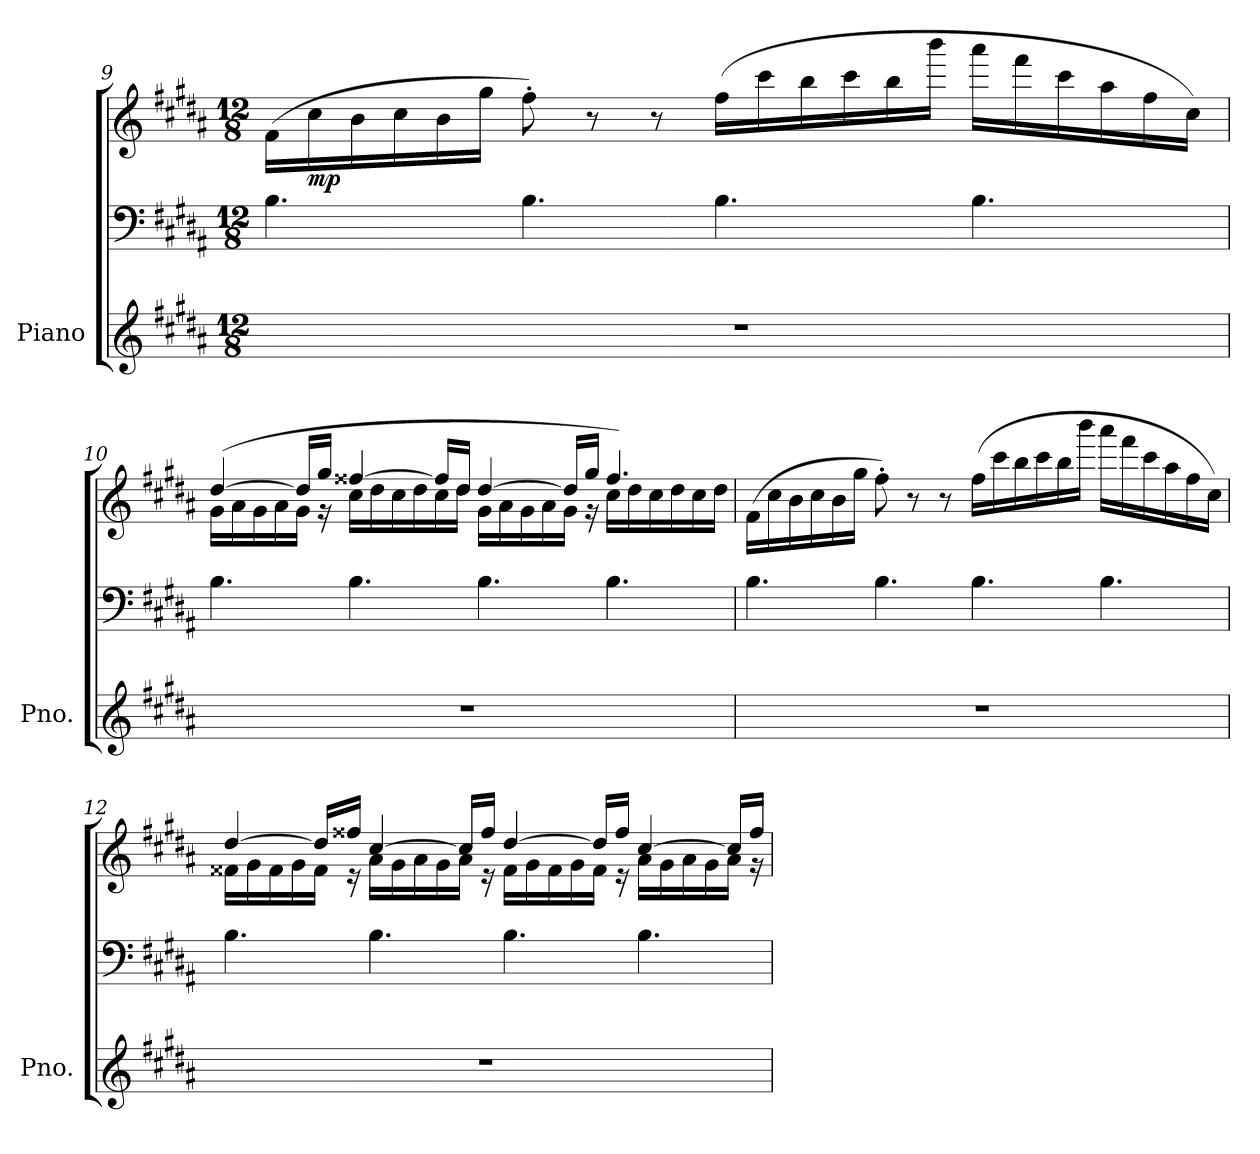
**kern	**kern	**kern	**dynam
*part1	*part1	*part1	*part1
*staff3	*staff2	*staff1	*staff1/2/3
*I"Piano	*	*	*
*I'Pno.	*	*	*
*clefG2	*clefF4	*clefG2	*
*k[f#c#g#d#a#]	*k[f#c#g#d#a#]	*k[f#c#g#d#a#]	*
*M12/8	*M12/8	*M12/8	*
=9	=9	=9	=9
1.r	4.B\	(>16f#\LL	.
!	!	!	!LO:DY:b
.	.	16cc#\	mp
.	.	16b\	.
.	.	16cc#\	.
.	.	16b\	.
.	.	16gg#\JJ	.
.	4.B\	8ff#'\)	.
.	.	8r	.
.	.	8r	.
.	4.B\	(>16ff#\LL	.
.	.	16ccc#\	.
.	.	16bb\	.
.	.	16ccc#\	.
.	.	16bb\	.
.	.	16bbb\JJ	.
.	4.B\	16aaa#\LL	.
.	.	16fff#\	.
.	.	16ccc#\	.
.	.	16aa#\	.
.	.	16ff#\	.
.	.	16cc#\JJ)	.
=10	=10	=10	=10
*	*	*^	*
1.r	4.B\	(>[4dd#/	16g#\LL	.
.	.	.	16a#\	.
.	.	.	16g#\	.
.	.	.	16a#\	.
.	.	16dd#/LL]	16g#\JJ	.
.	.	16gg#/JJ	16r	.
.	4.B\	[4ff##X/	16cc#\LL	.
.	.	.	16dd#\	.
.	.	.	16cc#\	.
.	.	.	16dd#\	.
.	.	16ff##/LL]	16cc#\	.
.	.	16dd#/JJ	16dd#\JJ	.
.	4.B\	[4dd#/	16g#\LL	.
.	.	.	16a#\	.
.	.	.	16g#\	.
.	.	.	16a#\	.
.	.	16dd#/LL]	16g#\JJ	.
.	.	16gg#/JJ	16r	.
.	4.B\	4.ff##/)	16cc#\LL	.
.	.	.	16dd#\	.
.	.	.	16cc#\	.
.	.	.	16dd#\	.
.	.	.	16cc#\	.
.	.	.	16dd#\JJ	.
*	*	*v	*v	*
!!LO:LB:g=z
=11	=11	=11	=11
1.r	4.B\	(>16f#\LL	.
.	.	16cc#\	.
.	.	16b\	.
.	.	16cc#\	.
.	.	16b\	.
.	.	16gg#\JJ	.
.	4.B\	8ff#'\)	.
.	.	8r	.
.	.	8r	.
.	4.B\	(>16ff#\LL	.
.	.	16ccc#\	.
.	.	16bb\	.
.	.	16ccc#\	.
.	.	16bb\	.
.	.	16bbb\JJ	.
.	4.B\	16aaa#\LL	.
.	.	16fff#\	.
.	.	16ccc#\	.
.	.	16aa#\	.
.	.	16ff#\	.
.	.	16cc#\JJ)	.
=12	=12	=12	=12
*	*	*^	*
1.r	4.B\	[4dd#/	16f##X\LL	.
.	.	.	16g#\	.
.	.	.	16f##\	.
.	.	.	16g#\	.
.	.	16dd#/LL]	16f##\JJ	.
.	.	16ff##X/JJ	16r	.
.	4.B\	[4cc#/	16a#\LL	.
.	.	.	16g#\	.
.	.	.	16a#\	.
.	.	.	16g#\	.
.	.	16cc#/LL]	16a#\JJ	.
.	.	16ff##/JJ	16r	.
.	4.B\	[4dd#/	16f##\LL	.
.	.	.	16g#\	.
.	.	.	16f##\	.
.	.	.	16g#\	.
.	.	16dd#/LL]	16f##\JJ	.
.	.	16ff##/JJ	16r	.
.	4.B\	[4cc#/	16a#\LL	.
.	.	.	16g#\	.
.	.	.	16a#\	.
.	.	.	16g#\	.
.	.	16cc#/LL]	16a#\JJ	.
.	.	16ff##/JJ	16r	.
*	*	*v	*v	*
=	=	=	=
*-	*-	*-	*-
